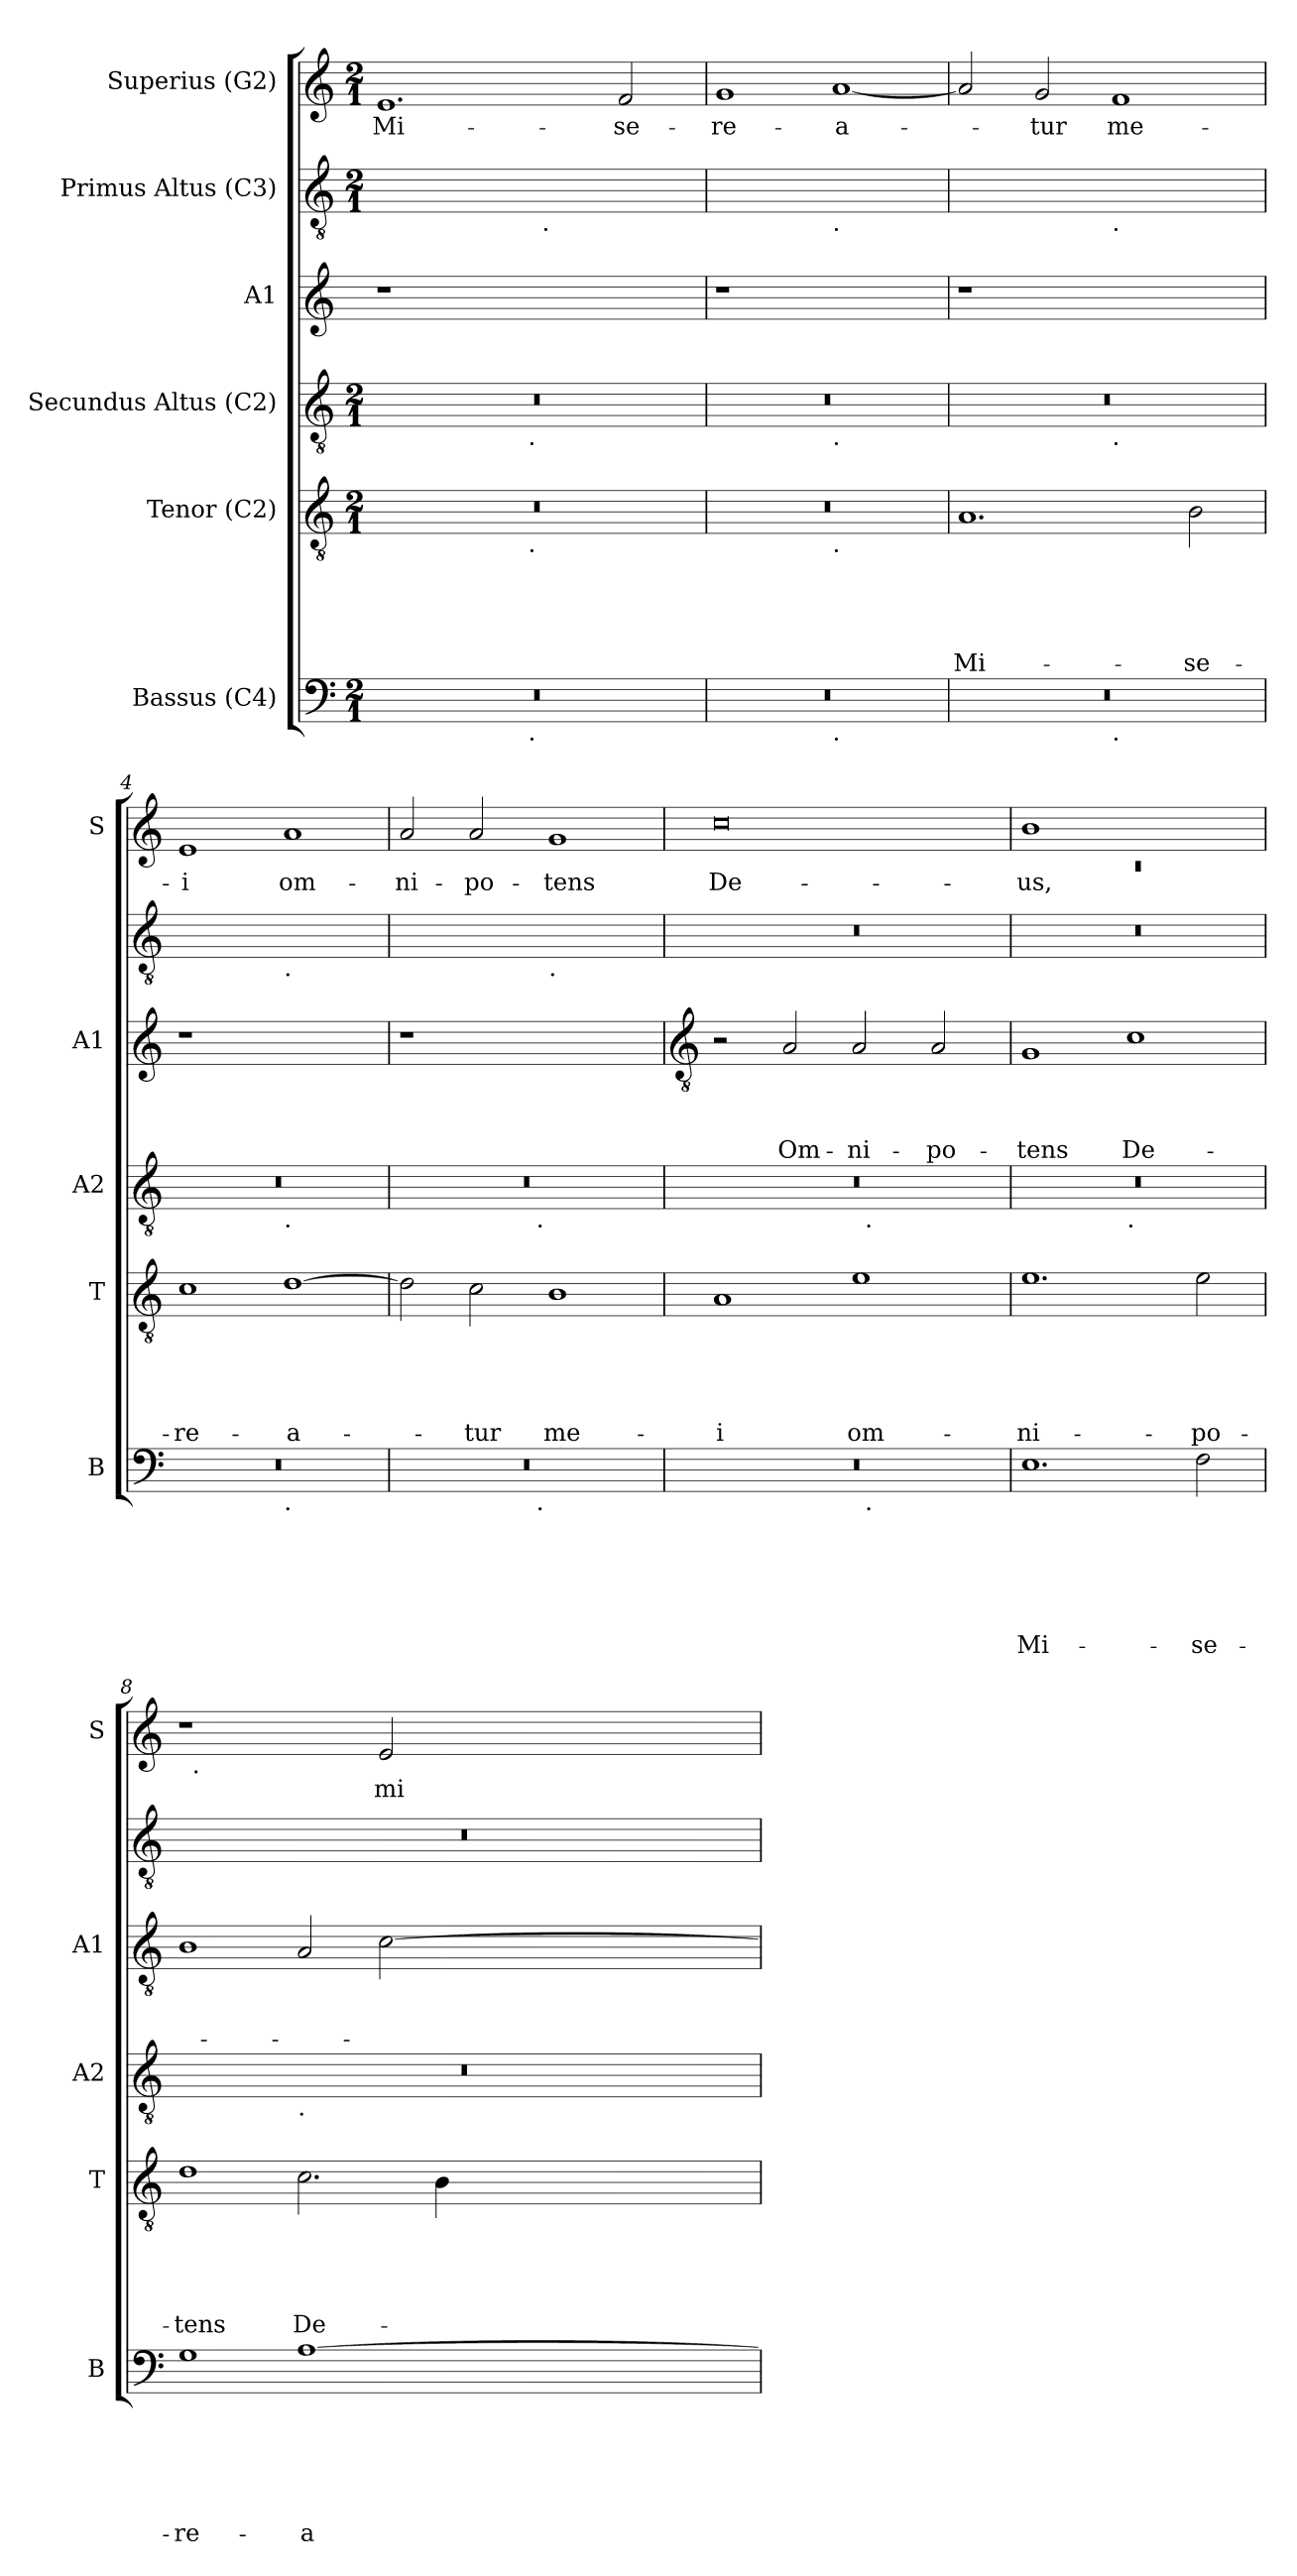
**kern	**text	**text	**text	**text	**text	**text	**kern	**text	**text	**text	**text	**text	**kern	**kern	**text	**text	**text	**kern	**kern	**text
*part6	*part6	*part6	*part6	*part6	*part6	*part6	*part5	*part5	*part5	*part5	*part5	*part5	*part4	*part3	*part3	*part3	*part3	*part2	*part1	*part1
*staff6	*staff6	*staff6	*staff6	*staff6	*staff6	*staff6	*staff5	*staff5	*staff5	*staff5	*staff5	*staff5	*staff4	*staff3	*staff3	*staff3	*staff3	*staff2	*staff1	*staff1
*I"Bassus (C4)	*	*	*	*	*	*	*I"Tenor (C2)	*	*	*	*	*	*I"Secundus Altus (C2)	*I"A1	*	*	*	*I"Primus Altus (C3)	*I"Superius (G2)	*
*I'B	*	*	*	*	*	*	*I'T	*	*	*	*	*	*I'A2	*I'A1	*	*	*	*	*I'S	*
*clefF4	*	*	*	*	*	*	*clefGv2	*	*	*	*	*	*clefGv2	*clefG2	*	*	*	*clefGv2	*clefG2	*
*k[]	*	*	*	*	*	*	*k[]	*	*	*	*	*	*k[]	*k[]	*	*	*	*k[]	*k[]	*
*C:	*	*	*	*	*	*	*C:	*	*	*	*	*	*C:	*C:	*	*	*	*C:	*C:	*
*M2/1	*	*	*	*	*	*	*M2/1	*	*	*	*	*	*M2/1	*	*	*	*	*M2/1	*M2/1	*
=1	=1	=1	=1	=1	=1	=1	=1	=1	=1	=1	=1	=1	=1	=1	=1	=1	=1	=1	=1	=1
!	!	!	!	!	!	!	!	!	!	!	!	!	!	!	!	!	!	!	!	!LO:LY:b
*^	*	*	*	*	*	*	*^	*	*	*	*	*	*^	*	*	*	*	*	*	*
0r	2ryy	.	.	.	.	.	.	0r	2ryy	.	.	.	.	.	0r	2ryy	1r	.	.	.	1ryy	1.e	Mi-
.	4...ryy	.	.	.	.	.	.	.	4...ryy	.	.	.	.	.	.	4...ryy	.	.	.	.	.	.	.
!	!	!	!	!	!	!	!	!	!	!	!	!	!	!	!	!LO:TX:b:t=.	!	!	!	!	!	!	!
!	!	!	!	!	!	!	!	!	!LO:TX:b:t=.	!	!	!	!	!	!	!	!	!	!	!	!	!	!
!	!LO:TX:b:t=.	!	!	!	!	!	!	!	!	!	!	!	!	!	!	!	!	!	!	!	!	!	!
.	1ryy	.	.	.	.	.	.	.	1ryy	.	.	.	.	.	.	1ryy	.	.	.	.	.	.	.
!	!	!	!	!	!	!	!	!	!	!	!	!	!	!	!	!	!	!	!	!	!LO:TX:b:t=.	!	!
.	.	.	.	.	.	.	.	.	.	.	.	.	.	.	.	.	1ryy	.	.	.	1ryy	.	.
!	!	!	!	!	!	!	!	!	!	!	!	!	!	!	!	!	!	!	!	!	!	!	!LO:LY:b
.	.	.	.	.	.	.	.	.	.	.	.	.	.	.	.	.	.	.	.	.	.	2f/	-se-
.	32ryy	.	.	.	.	.	.	.	32ryy	.	.	.	.	.	.	32ryy	.	.	.	.	.	.	.
=2	=2	=2	=2	=2	=2	=2	=2	=2	=2	=2	=2	=2	=2	=2	=2	=2	=2	=2	=2	=2	=2	=2	=2
!	!	!	!	!	!	!	!	!	!	!	!	!	!	!	!	!	!	!	!	!	!	!	!LO:LY:b
0r	1ryy	.	.	.	.	.	.	0r	1ryy	.	.	.	.	.	0r	1ryy	1r	.	.	.	1ryy	1g	-re-
!	!	!	!	!	!	!	!	!	!	!	!	!	!	!	!	!	!	!	!	!	!LO:TX:b:t=.	!	!
!	!	!	!	!	!	!	!	!	!	!	!	!	!	!	!	!LO:TX:b:t=.	!	!	!	!	!	!	!
!	!	!	!	!	!	!	!	!	!LO:TX:b:t=.	!	!	!	!	!	!	!	!	!	!	!	!	!	!
!	!LO:TX:b:t=.	!	!	!	!	!	!	!	!	!	!	!	!	!	!	!	!	!	!	!	!	!	!
!	!	!	!	!	!	!	!	!	!	!	!	!	!	!	!	!	!	!	!	!	!	!	!LO:LY:b:rj
.	1ryy	.	.	.	.	.	.	.	1ryy	.	.	.	.	.	.	1ryy	1ryy	.	.	.	1ryy	[<1a	-a-
=3	=3	=3	=3	=3	=3	=3	=3	=3	=3	=3	=3	=3	=3	=3	=3	=3	=3	=3	=3	=3	=3	=3	=3
!	!	!	!	!	!	!	!	!	!	!	!	!	!	!LO:LY:b	!	!	!	!	!	!	!	!	!
*	*	*	*	*	*	*	*	*v	*v	*	*	*	*	*	*	*	*	*	*	*	*	*	*
0r	1ryy	.	.	.	.	.	.	1.A	.	.	.	.	Mi-	0r	1ryy	1r	.	.	.	1ryy	2a/]	.
!	!	!	!	!	!	!	!	!	!	!	!	!	!	!	!	!	!	!	!	!	!	!LO:LY:b
.	.	.	.	.	.	.	.	.	.	.	.	.	.	.	.	.	.	.	.	.	2g/	-tur
!	!	!	!	!	!	!	!	!	!	!	!	!	!	!	!	!	!	!	!	!LO:TX:b:t=.	!	!
!	!	!	!	!	!	!	!	!	!	!	!	!	!	!	!LO:TX:b:t=.	!	!	!	!	!	!	!
!	!LO:TX:b:t=.	!	!	!	!	!	!	!	!	!	!	!	!	!	!	!	!	!	!	!	!	!
!	!	!	!	!	!	!	!	!	!	!	!	!	!	!	!	!	!	!	!	!	!	!LO:LY:b
.	1ryy	.	.	.	.	.	.	.	.	.	.	.	.	.	1ryy	1ryy	.	.	.	1ryy	1f	me-
!	!	!	!	!	!	!	!	!	!	!	!	!	!LO:LY:b	!	!	!	!	!	!	!	!	!
.	.	.	.	.	.	.	.	2B\	.	.	.	.	-se-	.	.	.	.	.	.	.	.	.
=4	=4	=4	=4	=4	=4	=4	=4	=4	=4	=4	=4	=4	=4	=4	=4	=4	=4	=4	=4	=4	=4	=4
!	!	!	!	!	!	!	!	!	!	!	!	!	!LO:LY:b	!	!	!	!	!	!	!	!	!LO:LY:b:rj
0r	1ryy	.	.	.	.	.	.	1c	.	.	.	.	-re-	0r	1ryy	1r	.	.	.	1ryy	1e	-i
!	!	!	!	!	!	!	!	!	!	!	!	!	!	!	!	!	!	!	!	!LO:TX:b:t=.	!	!
!	!	!	!	!	!	!	!	!	!	!	!	!	!	!	!LO:TX:b:t=.	!	!	!	!	!	!	!
!	!LO:TX:b:t=.	!	!	!	!	!	!	!	!	!	!	!	!	!	!	!	!	!	!	!	!	!
!	!	!	!	!	!	!	!	!	!	!	!	!	!LO:LY:b:rj	!	!	!	!	!	!	!	!	!LO:LY:b
.	1ryy	.	.	.	.	.	.	[>1d	.	.	.	.	-a-	.	1ryy	1ryy	.	.	.	1ryy	1a	om-
=5	=5	=5	=5	=5	=5	=5	=5	=5	=5	=5	=5	=5	=5	=5	=5	=5	=5	=5	=5	=5	=5	=5
!	!	!	!	!	!	!	!	!	!	!	!	!	!	!	!	!	!	!	!	!	!	!LO:LY:b
0r	2ryy	.	.	.	.	.	.	2d\]	.	.	.	.	.	0r	2ryy	1r	.	.	.	1ryy	2a/	-ni-
!	!	!	!	!	!	!	!	!	!	!	!	!	!LO:LY:b	!	!	!	!	!	!	!	!	!LO:LY:b
.	4...ryy	.	.	.	.	.	.	2c\	.	.	.	.	-tur	.	4...ryy	.	.	.	.	.	2a/	-po-
!	!	!	!	!	!	!	!	!	!	!	!	!	!	!	!LO:TX:b:t=.	!	!	!	!	!	!	!
!	!LO:TX:b:t=.	!	!	!	!	!	!	!	!	!	!	!	!	!	!	!	!	!	!	!	!	!
.	1ryy	.	.	.	.	.	.	.	.	.	.	.	.	.	1ryy	.	.	.	.	.	.	.
!	!	!	!	!	!	!	!	!	!	!	!	!	!	!	!	!	!	!	!	!LO:TX:b:t=.	!	!
!	!	!	!	!	!	!	!	!	!	!	!	!	!LO:LY:b	!	!	!	!	!	!	!	!	!LO:LY:b
.	.	.	.	.	.	.	.	1B	.	.	.	.	me-	.	.	1ryy	.	.	.	1ryy	1g	-tens
.	32ryy	.	.	.	.	.	.	.	.	.	.	.	.	.	32ryy	.	.	.	.	.	.	.
!!LO:LB:g=z
=6	=6	=6	=6	=6	=6	=6	=6	=6	=6	=6	=6	=6	=6	=6	=6	=6	=6	=6	=6	=6	=6	=6
*	*	*	*	*	*	*	*	*	*	*	*	*	*	*	*	*clefGv2	*	*	*	*	*	*
!	!	!	!	!	!	!	!	!	!	!	!	!	!LO:LY:b:rj	!	!	!	!	!	!	!	!	!LO:LY:b:rj
0r	1ryy	.	.	.	.	.	.	1A	.	.	.	.	-i	0r	1ryy	2r	.	.	.	0r	0cc	De-
!	!	!	!	!	!	!	!	!	!	!	!	!	!	!	!	!	!	!	!LO:LY:b	!	!	!
.	.	.	.	.	.	.	.	.	.	.	.	.	.	.	.	2A/	.	.	Om-	.	.	.
!	!	!	!	!	!	!	!	!	!	!	!	!	!LO:LY:b	!	!	!	!	!	!LO:LY:b	!	!	!
.	32ryy	.	.	.	.	.	.	1e	.	.	.	.	om-	.	32ryy	2A/	.	.	-ni-	.	.	.
!	!	!	!	!	!	!	!	!	!	!	!	!	!	!	!LO:TX:b:t=.	!	!	!	!	!	!	!
!	!LO:TX:b:t=.	!	!	!	!	!	!	!	!	!	!	!	!	!	!	!	!	!	!	!	!	!
.	2ryy	.	.	.	.	.	.	.	.	.	.	.	.	.	2ryy	.	.	.	.	.	.	.
!	!	!	!	!	!	!	!	!	!	!	!	!	!	!	!	!	!	!	!LO:LY:b	!	!	!
.	.	.	.	.	.	.	.	.	.	.	.	.	.	.	.	2A/	.	.	-po-	.	.	.
.	4...ryy	.	.	.	.	.	.	.	.	.	.	.	.	.	4...ryy	.	.	.	.	.	.	.
=7	=7	=7	=7	=7	=7	=7	=7	=7	=7	=7	=7	=7	=7	=7	=7	=7	=7	=7	=7	=7	=7	=7
*	*	*	*	*	*	*	*	*	*	*	*	*	*	*	*	*	*	*	*	*	*^	*
!	!	!	!	!	!	!	!LO:LY:b	!	!	!	!	!	!LO:LY:b	!	!	!	!	!	!LO:LY:b	!	!	!LO:N:vis=1	!LO:LY:b
*v	*v	*	*	*	*	*	*	*	*	*	*	*	*	*	*	*	*	*	*	*	*	*	*
1.E	.	.	.	.	.	Mi-	1.e	.	.	.	.	-ni-	0r	1ryy	1G	.	.	-tens	0r	1b	0rc	-us,
!	!	!	!	!	!	!	!	!	!	!	!	!	!	!LO:TX:b:t=.	!	!	!	!	!	!	!	!
!	!	!	!	!	!	!	!	!	!	!	!	!	!	!	!	!	!	!LO:LY:b	!	!	!	!
.	.	.	.	.	.	.	.	.	.	.	.	.	.	1ryy	1c	.	.	De-	.	1ryy	.	.
!	!	!	!	!	!	!LO:LY:b	!	!	!	!	!	!LO:LY:b	!	!	!	!	!	!	!	!	!	!
2F\	.	.	.	.	.	-se-	2e\	.	.	.	.	-po-	.	.	.	.	.	.	.	.	.	.
=8	=8	=8	=8	=8	=8	=8	=8	=8	=8	=8	=8	=8	=8	=8	=8	=8	=8	=8	=8	=8	=8	=8
!	!	!	!	!	!	!LO:LY:b	!	!	!	!	!	!LO:LY:b	!	!	!	!	!	!	!	!	!	!
1G	.	.	.	.	.	-re-	1d	.	.	.	.	-tens	0r	1ryy	1B	.	.	.	0r	1r	32ryy	.
!	!	!	!	!	!	!	!	!	!	!	!	!	!	!	!	!	!	!	!	!	!LO:TX:b:t=.	!
.	.	.	.	.	.	.	.	.	.	.	.	.	.	.	.	.	.	.	.	.	1ryy	.
!	!	!	!	!	!	!	!	!	!	!	!	!	!	!LO:TX:b:t=.	!	!	!	!	!	!	!	!
!	!	!	!	!	!	!LO:LY:b:rj	!	!	!	!	!	!LO:LY:b	!	!	!	!	!	!	!	!	!	!
[>1A	.	.	.	.	.	-a-	2.c\	.	.	.	.	De-	.	1ryy	2A/	.	.	.	.	2ryy	.	.
.	.	.	.	.	.	.	.	.	.	.	.	.	.	.	.	.	.	.	.	.	2ryy	.
!	!	!	!	!	!	!	!	!	!	!	!	!	!	!	!	!	!	!	!	!	!	!LO:LY:b
.	.	.	.	.	.	.	.	.	.	.	.	.	.	.	[>2c\	.	.	.	.	2e/	.	mi-
.	.	.	.	.	.	.	.	.	.	.	.	.	.	.	.	.	.	.	.	.	4...ryy	.
.	.	.	.	.	.	.	4B\	.	.	.	.	.	.	.	.	.	.	.	.	.	.	.
*	*	*	*	*	*	*	*	*	*	*	*	*	*v	*v	*	*	*	*	*	*v	*v	*
=	=	=	=	=	=	=	=	=	=	=	=	=	=	=	=	=	=	=	=	=
*-	*-	*-	*-	*-	*-	*-	*-	*-	*-	*-	*-	*-	*-	*-	*-	*-	*-	*-	*-	*-
